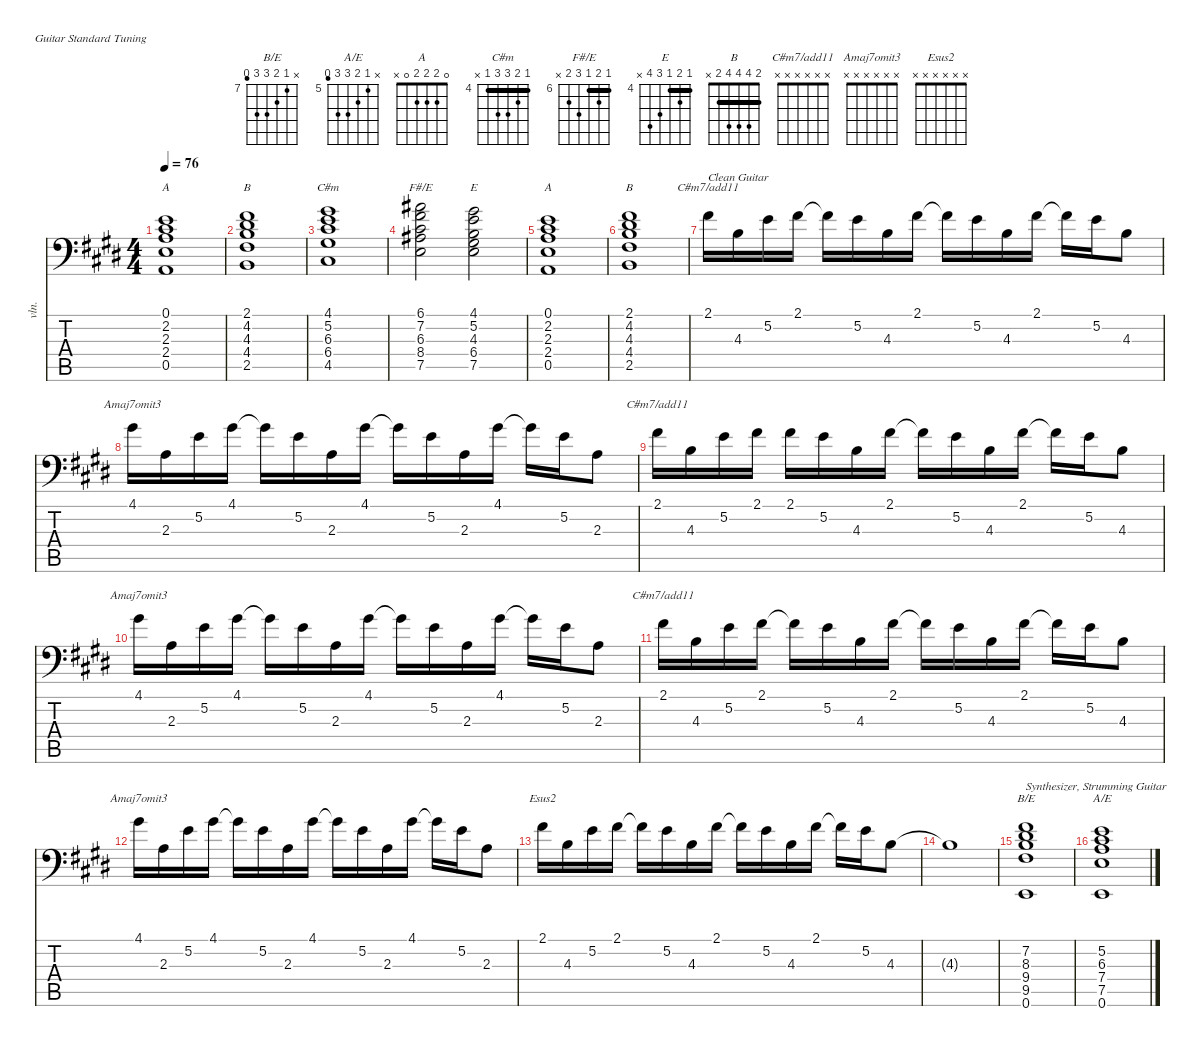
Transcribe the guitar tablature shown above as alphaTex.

\defaultSystemsLayout 4
\hideDynamics
\bracketExtendMode nobrackets
\otherSystemsTrackNameOrientation horizontal
\track ("Synthesizer" "vln.") {instrument synthstrings1}
\staff {score tabs}
\tuning (E4 B3 G3 D3 A2 E2)
\chord ("B/E" x 7 8 9 9 6) {firstfret 7}
\chord ("A/E" x 5 6 7 7 4) {firstfret 5}
\chord ("A" 0 2 2 2 0 x)
\chord ("C#m" 4 5 6 6 4 x) {firstfret 4 barre 4}
\chord ("F#/E" 6 7 6 8 7 x) {firstfret 6 barre 6}
\chord ("E" 4 5 4 6 7 x) {firstfret 4 barre 4}
\chord ("B" 2 4 4 4 2 x) {barre 2}
\chord ("C#m7/add11" x x x x x x)
\chord ("Amaj7omit3" x x x x x x)
\chord ("Esus2" x x x x x x)
\ts (4 4)
\tempo 76
\clef f4
\ks c#minor
(0.1{acc forcenatural} 2.2{acc #} 2.3{acc forcenatural} 2.4{acc forcenatural} 0.5{acc forcenatural}).1{ch "A" dy f beam Down} |
(2.1{acc #} 4.2{acc #} 4.3{acc forcenatural} 4.4{acc #} 2.5{acc forcenatural}).1{ch "B" beam Down} |
(4.1{acc #} 5.2{acc forcenatural} 6.3{acc #} 6.4{acc #} 4.5{acc #}).1{ch "C#m" beam Down} |
(6.1{acc #} 7.2{acc #} 6.3{acc #} 8.4{acc #} 7.5{acc forcenatural}).2{ch "F#/E" beam Down} (4.1{acc #} 5.2{acc forcenatural} 4.3{acc forcenatural} 6.4{acc #} 7.5{acc forcenatural}).2{ch "E" beam Down} |
(0.1{acc forcenatural} 2.2{acc #} 2.3{acc forcenatural} 2.4{acc forcenatural} 0.5{acc forcenatural}).1{ch "A" beam Down} |
(2.1{acc #} 4.2{acc #} 4.3{acc forcenatural} 4.4{acc #} 2.5{acc forcenatural}).1{ch "B" beam Down} |
2.1{acc #}.16{ch "C#m7/add11" txt "Clean Guitar" beam Down} 4.3{acc forcenatural}.16{beam Down} 5.2{acc forcenatural}.16{beam Down} 2.1{acc #}.16{beam Down} 2.1{t acc #}.16{beam Down} 5.2{acc forcenatural}.16{beam Down} 4.3{acc forcenatural}.16{beam Down} 2.1{acc #}.16{beam Down} 2.1{t acc #}.16{beam Down} 5.2{acc forcenatural}.16{beam Down} 4.3{acc forcenatural}.16{beam Down} 2.1{acc #}.16{beam Down} 2.1{t acc #}.16{beam Down} 5.2{acc forcenatural}.16{beam Down} 4.3{acc forcenatural}.8{beam Down} |
4.1{acc #}.16{ch "Amaj7omit3" beam Down} 2.3{acc forcenatural}.16{beam Down} 5.2{acc forcenatural}.16{beam Down} 4.1{acc #}.16{beam Down} 4.1{t acc #}.16{beam Down} 5.2{acc forcenatural}.16{beam Down} 2.3{acc forcenatural}.16{beam Down} 4.1{acc #}.16{beam Down} 4.1{t acc #}.16{beam Down} 5.2{acc forcenatural}.16{beam Down} 2.3{acc forcenatural}.16{beam Down} 4.1{acc #}.16{beam Down} 4.1{t acc #}.16{beam Down} 5.2{acc forcenatural}.16{beam Down} 2.3{acc forcenatural}.8{beam Down} |
2.1{acc #}.16{ch "C#m7/add11" beam Down} 4.3{acc forcenatural}.16{beam Down} 5.2{acc forcenatural}.16{beam Down} 2.1{acc #}.16{beam Down} 2.1{acc #}.16{beam Down} 5.2{acc forcenatural}.16{beam Down} 4.3{acc forcenatural}.16{beam Down} 2.1{acc #}.16{beam Down} 2.1{t acc #}.16{beam Down} 5.2{acc forcenatural}.16{beam Down} 4.3{acc forcenatural}.16{beam Down} 2.1{acc #}.16{beam Down} 2.1{t acc #}.16{beam Down} 5.2{acc forcenatural}.16{beam Down} 4.3{acc forcenatural}.8{beam Down} |
4.1{acc #}.16{ch "Amaj7omit3" beam Down} 2.3{acc forcenatural}.16{beam Down} 5.2{acc forcenatural}.16{beam Down} 4.1{acc #}.16{beam Down} 4.1{t acc #}.16{beam Down} 5.2{acc forcenatural}.16{beam Down} 2.3{acc forcenatural}.16{beam Down} 4.1{acc #}.16{beam Down} 4.1{t acc #}.16{beam Down} 5.2{acc forcenatural}.16{beam Down} 2.3{acc forcenatural}.16{beam Down} 4.1{acc #}.16{beam Down} 4.1{t acc #}.16{beam Down} 5.2{acc forcenatural}.16{beam Down} 2.3{acc forcenatural}.8{beam Down} |
2.1{acc #}.16{ch "C#m7/add11" beam Down} 4.3{acc forcenatural}.16{beam Down} 5.2{acc forcenatural}.16{beam Down} 2.1{acc #}.16{beam Down} 2.1{t acc #}.16{beam Down} 5.2{acc forcenatural}.16{beam Down} 4.3{acc forcenatural}.16{beam Down} 2.1{acc #}.16{beam Down} 2.1{t acc #}.16{beam Down} 5.2{acc forcenatural}.16{beam Down} 4.3{acc forcenatural}.16{beam Down} 2.1{acc #}.16{beam Down} 2.1{t acc #}.16{beam Down} 5.2{acc forcenatural}.16{beam Down} 4.3{acc forcenatural}.8{beam Down} |
4.1{acc #}.16{ch "Amaj7omit3" beam Down} 2.3{acc forcenatural}.16{beam Down} 5.2{acc forcenatural}.16{beam Down} 4.1{acc #}.16{beam Down} 4.1{t acc #}.16{beam Down} 5.2{acc forcenatural}.16{beam Down} 2.3{acc forcenatural}.16{beam Down} 4.1{acc #}.16{beam Down} 4.1{t acc #}.16{beam Down} 5.2{acc forcenatural}.16{beam Down} 2.3{acc forcenatural}.16{beam Down} 4.1{acc #}.16{beam Down} 4.1{t acc #}.16{beam Down} 5.2{acc forcenatural}.16{beam Down} 2.3{acc forcenatural}.8{beam Down} |
2.1{acc #}.16{ch "Esus2" beam Down} 4.3{acc forcenatural}.16{beam Down} 5.2{acc forcenatural}.16{beam Down} 2.1{acc #}.16{beam Down} 2.1{t acc #}.16{beam Down} 5.2{acc forcenatural}.16{beam Down} 4.3{acc forcenatural}.16{beam Down} 2.1{acc #}.16{beam Down} 2.1{t acc #}.16{beam Down} 5.2{acc forcenatural}.16{beam Down} 4.3{acc forcenatural}.16{beam Down} 2.1{acc #}.16{beam Down} 2.1{t acc #}.16{beam Down} 5.2{acc forcenatural}.16{beam Down} 4.3{acc forcenatural}.8{beam Down} |
4.3{t acc forcenatural}.1{beam Down} |
(7.2{acc #} 8.3{acc #} 9.4{acc forcenatural} 9.5{acc #} 0.6{acc forcenatural}).1{ch "B/E" txt "Synthesizer, Strumming Guitar" instrument synthstrings1 beam Down} |
(5.2{acc forcenatural} 6.3{acc #} 7.4{acc forcenatural} 7.5{acc forcenatural} 0.6{acc forcenatural}).1{ch "A/E" beam Down}
